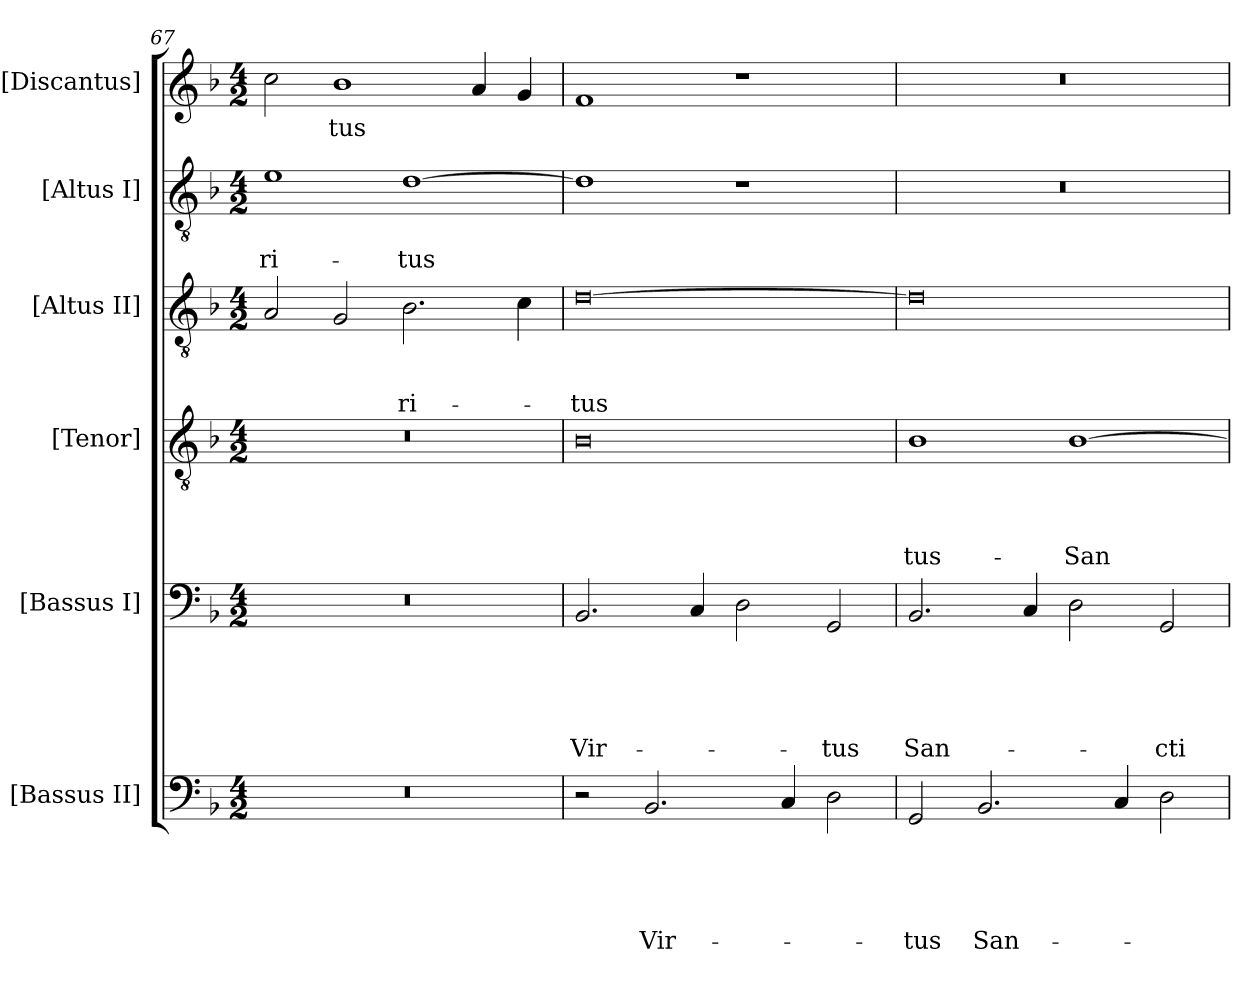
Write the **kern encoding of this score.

**kern	**text	**text	**text	**text	**text	**kern	**text	**text	**text	**text	**text	**kern	**text	**text	**text	**text	**kern	**text	**text	**text	**kern	**text	**text	**kern	**text
*part6	*part6	*part6	*part6	*part6	*part6	*part5	*part5	*part5	*part5	*part5	*part5	*part4	*part4	*part4	*part4	*part4	*part3	*part3	*part3	*part3	*part2	*part2	*part2	*part1	*part1
*staff6	*staff6	*staff6	*staff6	*staff6	*staff6	*staff5	*staff5	*staff5	*staff5	*staff5	*staff5	*staff4	*staff4	*staff4	*staff4	*staff4	*staff3	*staff3	*staff3	*staff3	*staff2	*staff2	*staff2	*staff1	*staff1
*I"[Bassus II]	*	*	*	*	*	*I"[Bassus I]	*	*	*	*	*	*I"[Tenor]	*	*	*	*	*I"[Altus II]	*	*	*	*I"[Altus I]	*	*	*I"[Discantus]	*
*clefF4	*	*	*	*	*	*clefF4	*	*	*	*	*	*clefGv2	*	*	*	*	*clefGv2	*	*	*	*clefGv2	*	*	*clefG2	*
*k[b-]	*	*	*	*	*	*k[b-]	*	*	*	*	*	*k[b-]	*	*	*	*	*k[b-]	*	*	*	*k[b-]	*	*	*k[b-]	*
*M4/2	*	*	*	*	*	*M4/2	*	*	*	*	*	*M4/2	*	*	*	*	*M4/2	*	*	*	*M4/2	*	*	*M4/2	*
=67	=67	=67	=67	=67	=67	=67	=67	=67	=67	=67	=67	=67	=67	=67	=67	=67	=67	=67	=67	=67	=67	=67	=67	=67	=67
0r	.	.	.	.	.	0r	.	.	.	.	.	0r	.	.	.	.	2A/	.	.	.	1e\	.	-ri-	2cc\	.
.	.	.	.	.	.	.	.	.	.	.	.	.	.	.	.	.	2G/	.	.	.	.	.	.	1b-\	-tus
.	.	.	.	.	.	.	.	.	.	.	.	.	.	.	.	.	2.B-\	.	.	-ri-	[1d\	.	-tus	.	.
.	.	.	.	.	.	.	.	.	.	.	.	.	.	.	.	.	.	.	.	.	.	.	.	4a/	.
.	.	.	.	.	.	.	.	.	.	.	.	.	.	.	.	.	4c\	.	.	.	.	.	.	4g/	.
=68	=68	=68	=68	=68	=68	=68	=68	=68	=68	=68	=68	=68	=68	=68	=68	=68	=68	=68	=68	=68	=68	=68	=68	=68	=68
2r	.	.	.	.	.	2.BB-/	.	.	.	.	Vir-	0B-\	.	.	.	.	[0d\	.	.	-tus	1d\]	.	.	1f/	.
2.BB-/	.	.	.	.	Vir-	.	.	.	.	.	.	.	.	.	.	.	.	.	.	.	.	.	.	.	.
.	.	.	.	.	.	4C/	.	.	.	.	.	.	.	.	.	.	.	.	.	.	.	.	.	.	.
.	.	.	.	.	.	2D\	.	.	.	.	.	.	.	.	.	.	.	.	.	.	1r	.	.	1r	.
4C/	.	.	.	.	.	.	.	.	.	.	.	.	.	.	.	.	.	.	.	.	.	.	.	.	.
2D\	.	.	.	.	.	2GG/	.	.	.	.	-tus	.	.	.	.	.	.	.	.	.	.	.	.	.	.
=69	=69	=69	=69	=69	=69	=69	=69	=69	=69	=69	=69	=69	=69	=69	=69	=69	=69	=69	=69	=69	=69	=69	=69	=69	=69
2GG/	.	.	.	.	-tus	2.BB-/	.	.	.	.	San-	1B-\	.	.	.	tus-	0d\]	.	.	.	0r	.	.	0r	.
2.BB-/	.	.	.	.	San-	.	.	.	.	.	.	.	.	.	.	.	.	.	.	.	.	.	.	.	.
.	.	.	.	.	.	4C/	.	.	.	.	.	.	.	.	.	.	.	.	.	.	.	.	.	.	.
.	.	.	.	.	.	2D\	.	.	.	.	.	[1B-\	.	.	.	San-	.	.	.	.	.	.	.	.	.
4C/	.	.	.	.	.	.	.	.	.	.	.	.	.	.	.	.	.	.	.	.	.	.	.	.	.
2D\	.	.	.	.	.	2GG/	.	.	.	.	-cti	.	.	.	.	.	.	.	.	.	.	.	.	.	.
=	=	=	=	=	=	=	=	=	=	=	=	=	=	=	=	=	=	=	=	=	=	=	=	=	=
*-	*-	*-	*-	*-	*-	*-	*-	*-	*-	*-	*-	*-	*-	*-	*-	*-	*-	*-	*-	*-	*-	*-	*-	*-	*-
